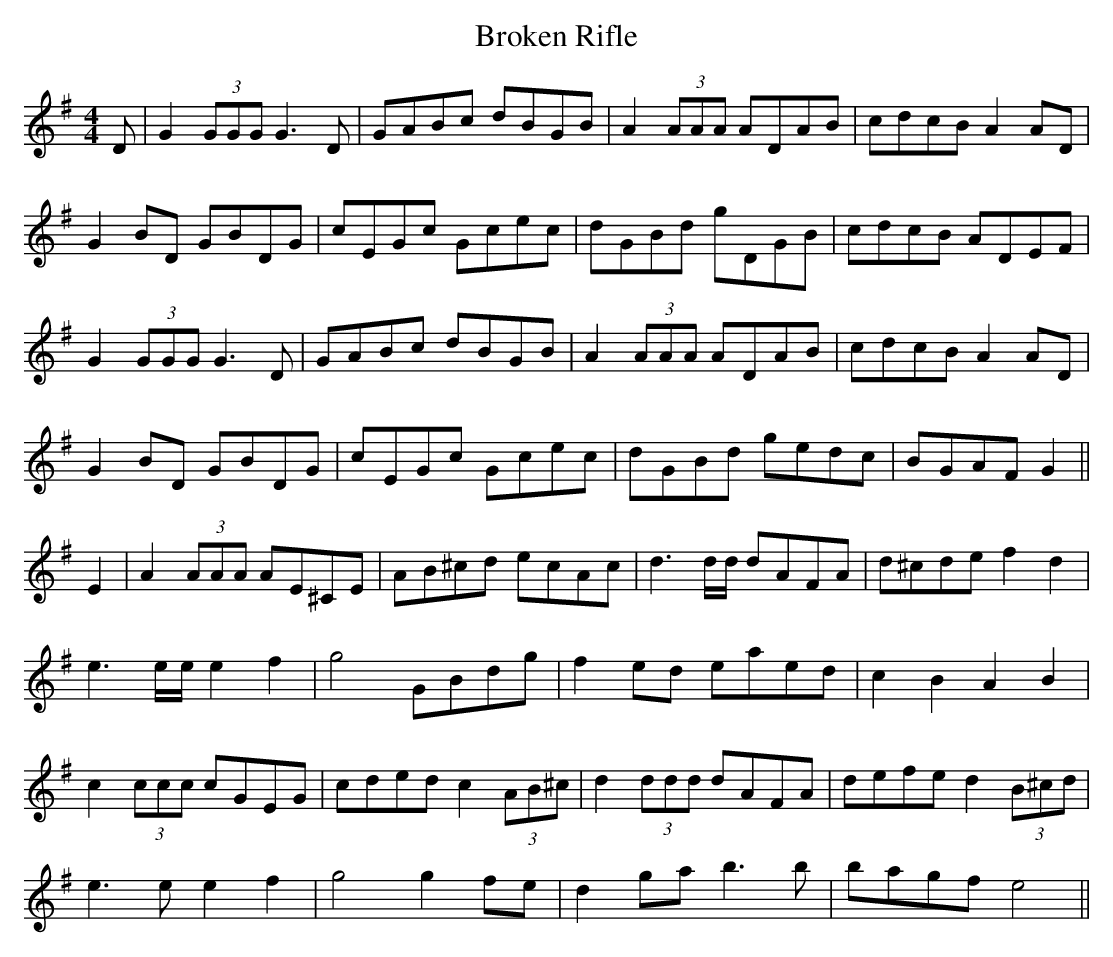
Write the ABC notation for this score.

X:1
T:Broken Rifle
M:4/4
L:1/8
K:G
D|G2 (3GGG G3 D|GABc dBGB|A2 (3AAA ADAB|cdcB A2 AD|
G2 BD GBDG|cEGc Gcec|dGBd gDGB|cdcB ADEF|
G2 (3GGG G3 D|GABc dBGB|A2 (3AAA ADAB|cdcB A2AD|
G2 BD GBDG|cEGc Gcec|dGBd gedc|BGAF G2||
E2|A2 (3AAA AE^CE|AB^cd ecAc|d3 d/2d/2 dAFA|d^cde f2d2|
e3 e/2e/2 e2 f2|g4 GBdg|f2 ed eaed|c2 B2 A2 B2|
c2 (3ccc cGEG|cded c2 (3AB^c|d2 (3ddd dAFA|defe d2 (3B^cd|
e3 e e2 f2|g4 g2 fe|d2 ga b3b|bagf e4||
